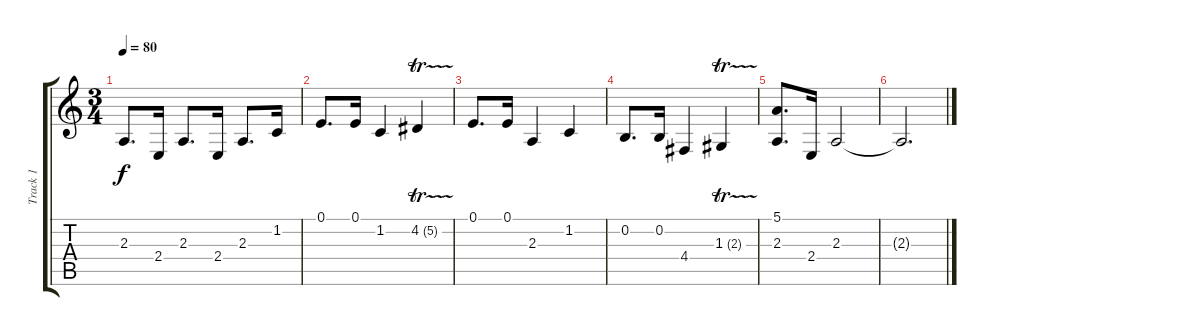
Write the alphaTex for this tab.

\track ("Track 1" "Track 1") {instrument acousticgrandpiano}
\staff {score tabs}
\tuning (E4 B3 G3 D3 A2 E2) {hide}
\ts (3 4)
\tempo 80
\clef g2
\ks c
2.3.8{d dy f} 2.4.16 2.3.8{d} 2.4.16 2.3.8{d} 1.2.16 |
0.1.8{d} 0.1.16 1.2.4 4.2{tr (5 64)}.4 |
0.1.8{d} 0.1.16 2.3.4 1.2.4 |
0.2.8{d} 0.2.16 4.4.4 1.3{tr (2 64)}.4 |
(5.1 2.3).8{d} 2.4.16 2.3.2 |
2.3{t}.2{d}
